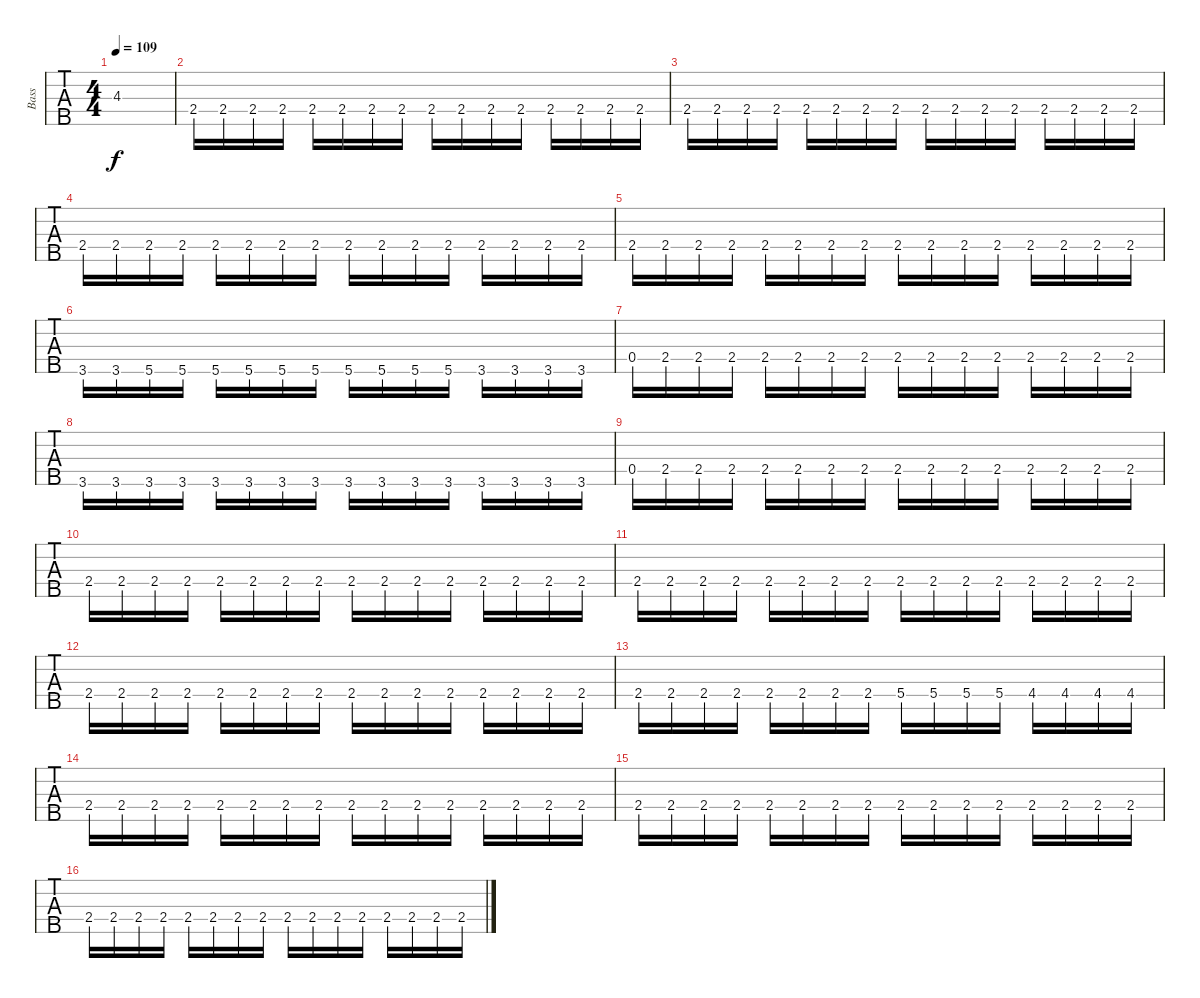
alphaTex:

\track ("Bass" "Bass") {instrument electricbassfinger}
\staff {tabs}
\tuning (G2 D2 A1 E1 B0) {hide}
\ts (4 4)
\tempo 109
\clef f4
\ks f#minor
4.3{t}.1{dy f} |
2.4.16 2.4.16 2.4.16 2.4.16 2.4.16 2.4.16 2.4.16 2.4.16 2.4.16 2.4.16 2.4.16 2.4.16 2.4.16 2.4.16 2.4.16 2.4.16 |
2.4.16 2.4.16 2.4.16 2.4.16 2.4.16 2.4.16 2.4.16 2.4.16 2.4.16 2.4.16 2.4.16 2.4.16 2.4.16 2.4.16 2.4.16 2.4.16 |
2.4.16 2.4.16 2.4.16 2.4.16 2.4.16 2.4.16 2.4.16 2.4.16 2.4.16 2.4.16 2.4.16 2.4.16 2.4.16 2.4.16 2.4.16 2.4.16 |
2.4.16 2.4.16 2.4.16 2.4.16 2.4.16 2.4.16 2.4.16 2.4.16 2.4.16 2.4.16 2.4.16 2.4.16 2.4.16 2.4.16 2.4.16 2.4.16 |
3.5.16 3.5.16 5.5.16 5.5.16 5.5.16 5.5.16 5.5.16 5.5.16 5.5.16 5.5.16 5.5.16 5.5.16 3.5.16 3.5.16 3.5.16 3.5.16 |
0.4.16 2.4.16 2.4.16 2.4.16 2.4.16 2.4.16 2.4.16 2.4.16 2.4.16 2.4.16 2.4.16 2.4.16 2.4.16 2.4.16 2.4.16 2.4.16 |
3.5.16 3.5.16 3.5.16 3.5.16 3.5.16 3.5.16 3.5.16 3.5.16 3.5.16 3.5.16 3.5.16 3.5.16 3.5.16 3.5.16 3.5.16 3.5.16 |
0.4.16 2.4.16 2.4.16 2.4.16 2.4.16 2.4.16 2.4.16 2.4.16 2.4.16 2.4.16 2.4.16 2.4.16 2.4.16 2.4.16 2.4.16 2.4.16 |
2.4.16 2.4.16 2.4.16 2.4.16 2.4.16 2.4.16 2.4.16 2.4.16 2.4.16 2.4.16 2.4.16 2.4.16 2.4.16 2.4.16 2.4.16 2.4.16 |
2.4.16 2.4.16 2.4.16 2.4.16 2.4.16 2.4.16 2.4.16 2.4.16 2.4.16 2.4.16 2.4.16 2.4.16 2.4.16 2.4.16 2.4.16 2.4.16 |
2.4.16 2.4.16 2.4.16 2.4.16 2.4.16 2.4.16 2.4.16 2.4.16 2.4.16 2.4.16 2.4.16 2.4.16 2.4.16 2.4.16 2.4.16 2.4.16 |
2.4.16 2.4.16 2.4.16 2.4.16 2.4.16 2.4.16 2.4.16 2.4.16 5.4.16 5.4.16 5.4.16 5.4.16 4.4.16 4.4.16 4.4.16 4.4.16 |
2.4.16 2.4.16 2.4.16 2.4.16 2.4.16 2.4.16 2.4.16 2.4.16 2.4.16 2.4.16 2.4.16 2.4.16 2.4.16 2.4.16 2.4.16 2.4.16 |
2.4.16 2.4.16 2.4.16 2.4.16 2.4.16 2.4.16 2.4.16 2.4.16 2.4.16 2.4.16 2.4.16 2.4.16 2.4.16 2.4.16 2.4.16 2.4.16 |
2.4.16 2.4.16 2.4.16 2.4.16 2.4.16 2.4.16 2.4.16 2.4.16 2.4.16 2.4.16 2.4.16 2.4.16 2.4.16 2.4.16 2.4.16 2.4.16
